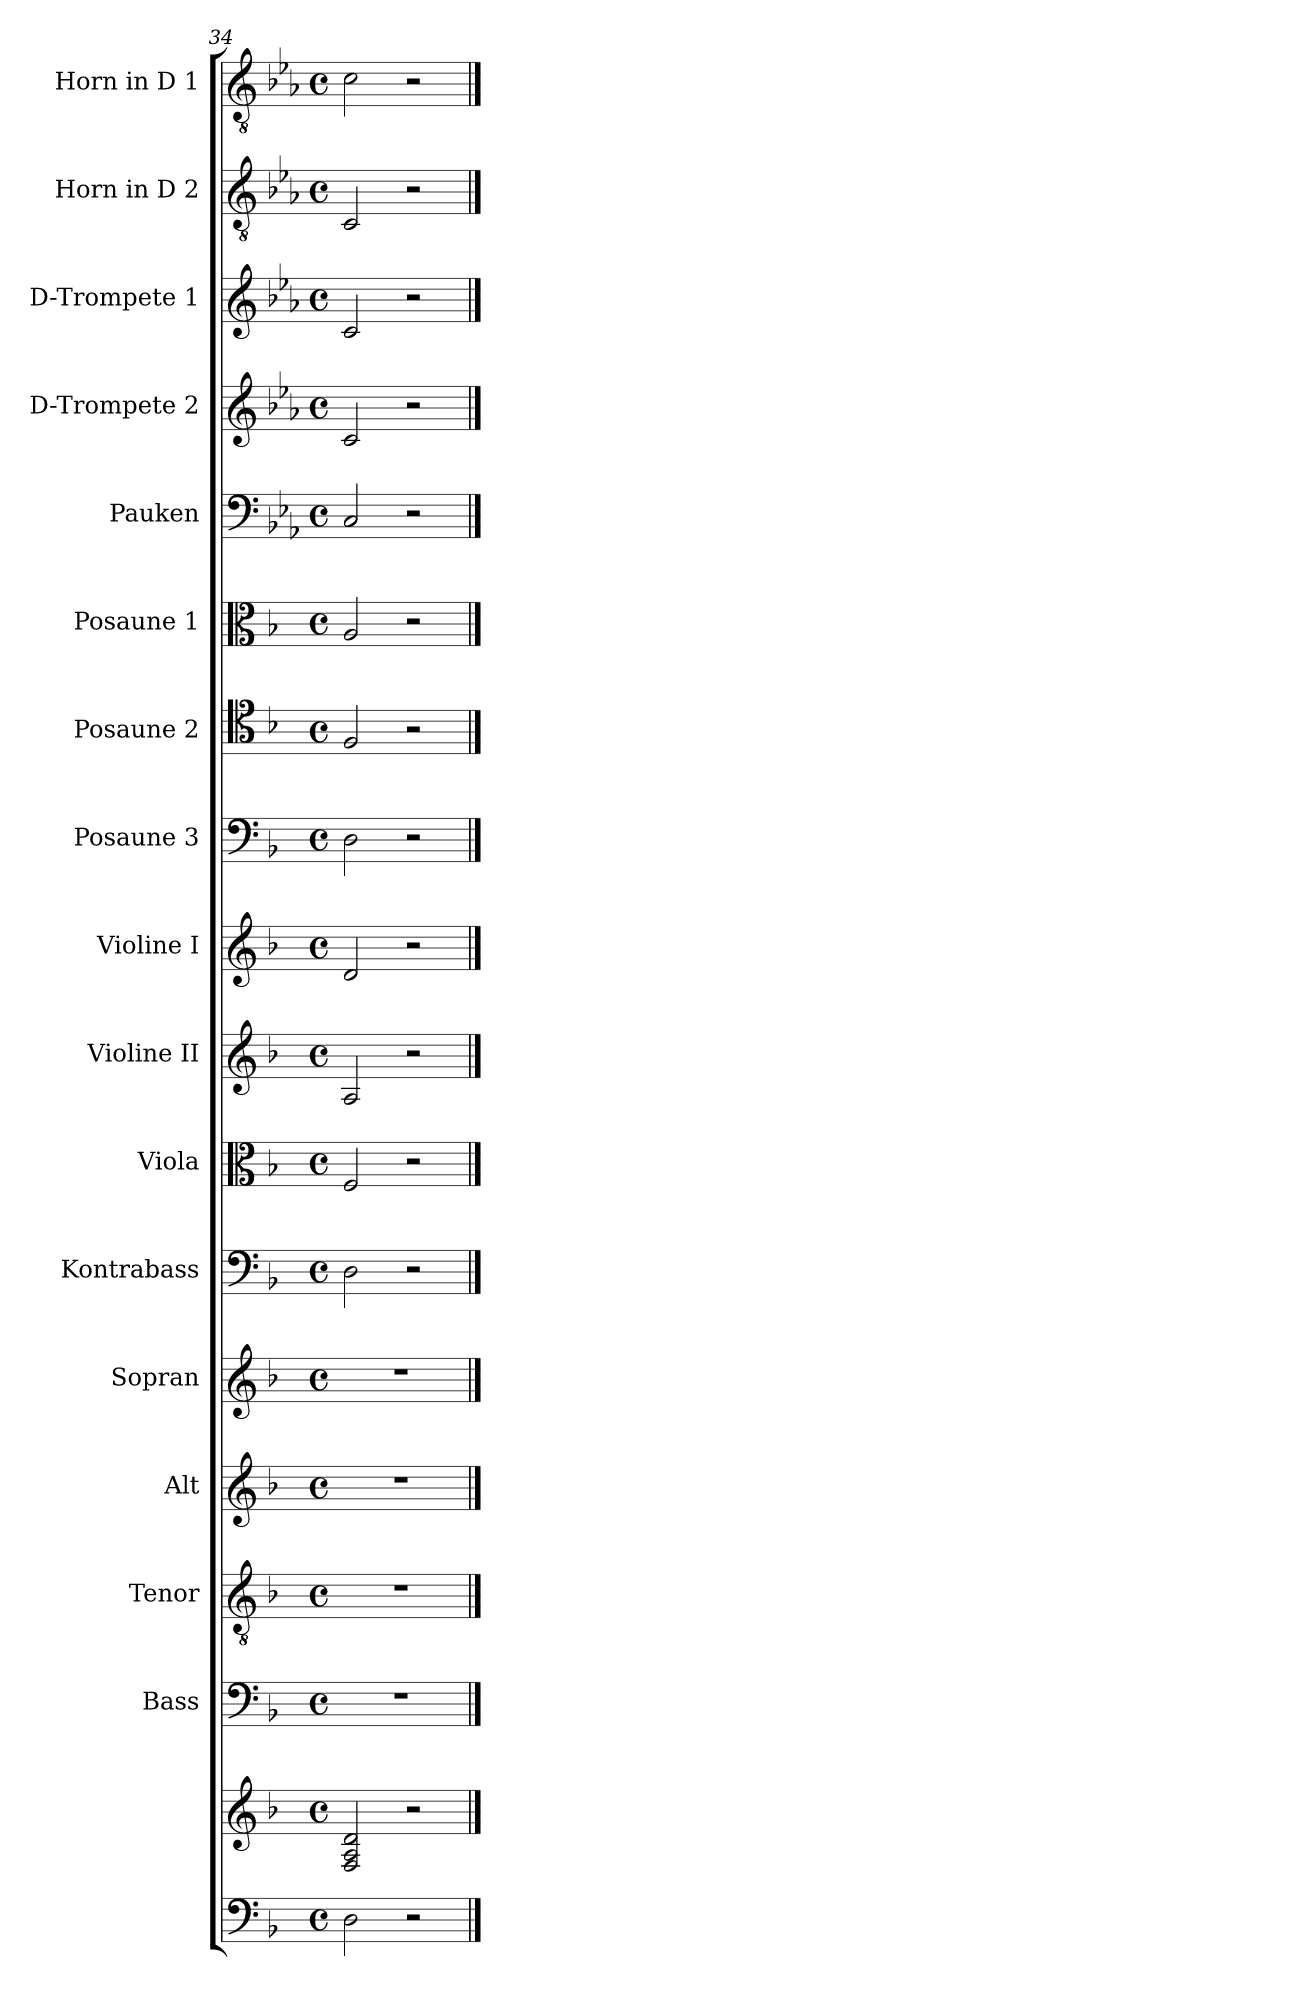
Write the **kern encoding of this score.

**kern	**kern	**kern	**kern	**kern	**kern	**kern	**kern	**kern	**kern	**kern	**kern	**kern	**kern	**kern	**kern	**kern	**kern
*part17	*part17	*part16	*part15	*part14	*part13	*part12	*part11	*part10	*part9	*part8	*part7	*part6	*part5	*part4	*part3	*part2	*part1
*staff18	*staff17	*staff16	*staff15	*staff14	*staff13	*staff12	*staff11	*staff10	*staff9	*staff8	*staff7	*staff6	*staff5	*staff4	*staff3	*staff2	*staff1
*	*	*I"Bass	*I"Tenor	*I"Alt	*I"Sopran	*I"Kontrabass	*I"Viola	*I"Violine II	*I"Violine I	*I"Posaune 3	*I"Posaune 2	*I"Posaune 1	*I"Pauken	*I"D-Trompete 2	*I"D-Trompete 1	*I"Horn in D 2	*I"Horn in D 1
*	*	*I'B.	*I'T.	*I'A.	*I'S.	*I'Kb.	*I'Vla.	*I'Vl. II	*I'Vl. I	*I'Pos. 3	*I'Pos. 2	*I'Pos. 1	*I'Pk.	*I'D Trp. 2	*I'D Trp. 1	*I'Hrn. 2	*I'Hrn. 1
*clefF4	*clefG2	*clefF4	*clefGv2	*clefG2	*clefG2	*clefF4	*clefC3	*clefG2	*clefG2	*clefF4	*clefC4	*clefC3	*clefF4	*clefG2	*clefG2	*clefGv2	*clefGv2
*	*	*	*	*	*	*ITrd7c12	*	*	*	*	*	*	*ITrd-1c-2	*ITrd-1c-2	*ITrd-1c-2	*ITrd-1c-2	*ITrd-1c-2
*k[b-]	*k[b-]	*k[b-]	*k[b-]	*k[b-]	*k[b-]	*k[b-]	*k[b-]	*k[b-]	*k[b-]	*k[b-]	*k[b-]	*k[b-]	*k[b-]	*k[b-]	*k[b-]	*k[b-]	*k[b-]
*F:	*F:	*F:	*F:	*F:	*F:	*F:	*F:	*F:	*F:	*F:	*F:	*F:	*F:	*F:	*F:	*F:	*F:
*M4/4	*M4/4	*M4/4	*M4/4	*M4/4	*M4/4	*M4/4	*M4/4	*M4/4	*M4/4	*M4/4	*M4/4	*M4/4	*M4/4	*M4/4	*M4/4	*M4/4	*M4/4
*met(c)	*met(c)	*met(c)	*met(c)	*met(c)	*met(c)	*met(c)	*met(c)	*met(c)	*met(c)	*met(c)	*met(c)	*met(c)	*met(c)	*met(c)	*met(c)	*met(c)	*met(c)
=34	=34	=34	=34	=34	=34	=34	=34	=34	=34	=34	=34	=34	=34	=34	=34	=34	=34
2D\	2F/ 2A/ 2d/	1r	1r	1r	1r	2DD\	2F/	2A/	2d/	2D\	2F/	2A/	2D/	2d/	2d/	2D/	2d\
2r	2r	.	.	.	.	2r	2r	2r	2r	2r	2r	2r	2r	2r	2r	2r	2r
==	==	==	==	==	==	==	==	==	==	==	==	==	==	==	==	==	==
*-	*-	*-	*-	*-	*-	*-	*-	*-	*-	*-	*-	*-	*-	*-	*-	*-	*-
